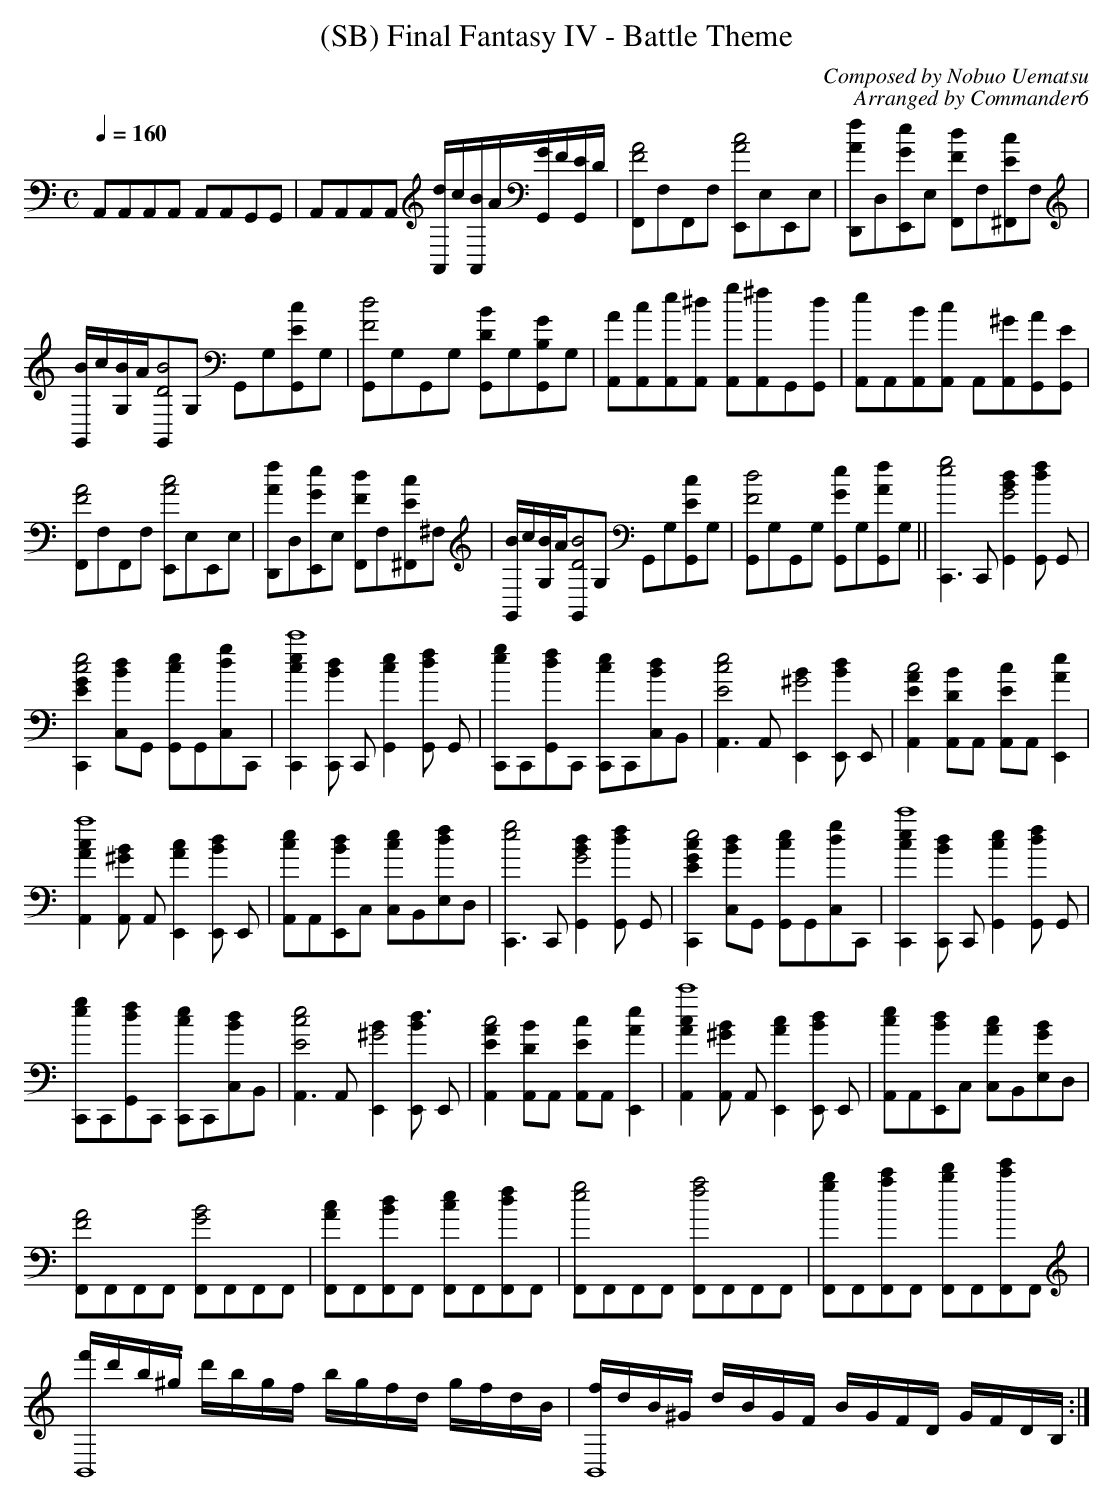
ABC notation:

X:1
T:(SB) Final Fantasy IV - Battle Theme
C:Composed by Nobuo Uematsu
C:Arranged by Commander6
M:C
Q:1/4=160
L:1/8
K:C
A,,A,,A,,A,,                     A,,A,,G,,G,,                                      | A,,A,,A,,A,,             [d/2A,,]c/2[B/2A,,]A/2[G/2G,,]F/2[E/2G,,]D/2                             | [F,,F4A4]F,F,,F,                 [E,,A4c4]E,E,,E,                     | [D,,A2f2]D,[E,,G2e2]E,    [F,,F2d2]F,[^F,,E2c2]F,              |
[B/2G,,]c/2[B/2G,]A/2[G,,D4B4]G, G,,G,[G,,E2c2]G,                                  | [G,,F4d4]G,G,,G,         [G,,D2B2]G,[G,,B,2G2]G,                                                  | [A,,A][A,,c][A,,e][A,,^d]        [A,,g][A,,^f]G,,[G,,d]               | [A,,e2]A,,[A,,B][A,,c2]   A,,[A,,^G][G,,A][G,,E]               |
[F,,F4A4]F,F,,F,                 [E,,A4c4]E,E,,E,                                  | [D,,A2f2]D,[E,,G2e2]E,   [F,,F2d2]F,[^F,,E2c2]^F,                                                 | [B/2G,,]c/2[B/2G,]A/2[G,,D4B4]G, G,,G,[G,,E2c2]G,                     | [G,,F4d4]G,G,,G,          [G,,G2e2]G,[G,,A2f2]G,              || [C,,3e4g4]              C,, [G,,2B2d2G4][G,,d2f2] G,,        |
[C,,2E2G2c4e4]                   [C,B2d2]G,,             [G,,c2e2]G,,[C,d2g2]C,,   | [C,,2c2e2c'8][C,,B2d2]   C,,                                          [G,,2c2e2][G,,d2f2] G,,     | [C,,e2g2]C,,[G,,d2f2]C,,         [C,,c2e2]C,,[C,B2d2]B,,              | [A,,3E4c4e4]              A,, [E,,2B2^G4][E,,B2d2] E,,         | [A,,2E2A2c4]            [A,,D2B2]A,, [A,,E2c2]A,, [E,,2A2e2] |
[A,,2A2c2a8][A,,^G2B2]           A,,                     [E,,2A2c2][E,,B2d2] E,,   | [A,,c2e2]A,,[E,,B2d2]C,  [C,c2e2]B,,[E,d2f2]D,                                                    | [C,,3e4g4]                       C,, [G,,2B2d2G4][G,,d2f2] G,,        | [C,,2E2G2c2e4]            [C,B2d2]G,, [G,,c2e2]G,,[C,d2g2]C,,  | [C,,2c2e2c'8][C,,B2d2]  C,, [G,,2c2e2][G,,d2f2] G,,          |
[C,,e2g2]C,,[G,,d2f2]C,,         [C,,c2e2]C,,[C,B2d2]B,,                           | [A,,3E4c4e4]             A,,                                          [E,,2B2^G4][E,,B2d3] E,,    | [A,,2E2A2c4]                     [A,,D2B2]A,, [A,,E2c2]A,, [E,,2A2e2] | [A,,2A2c2c'8][A,,^G2B2]   A,, [E,,2A2c2][E,,B2d2] E,,          | [A,,c2e2]A,,[E,,B2d2]C, [C,A2c2]B,,[E,G2B2]D,                |
[F,,F4A4]F,,F,,F,,               [F,,G4B4]F,,F,,F,,                                | [F,,A2c2]F,,[F,,B2d2]F,, [F,,c2e2]F,,[F,,d2f2]F,,                                                 | [F,,e4g4]F,,F,,F,,               [F,,f4a4]F,,F,,F,,                   | [F,,g2b2]F,,[F,,a2c'2]F,, [F,,b2d'2]F,,[F,,c'2e'2]F,,          |
[f'/2B,,8]d'/2b/2^g/2            d'/2b/2g/2f/2           b/2g/2f/2d/2 g/2f/2d/2B/2 | [f/2B,,8]d/2B/2^G/2      d/2B/2G/2F/2                                 B/2G/2F/2D/2 G/2F/2D/2B,/2 :|
